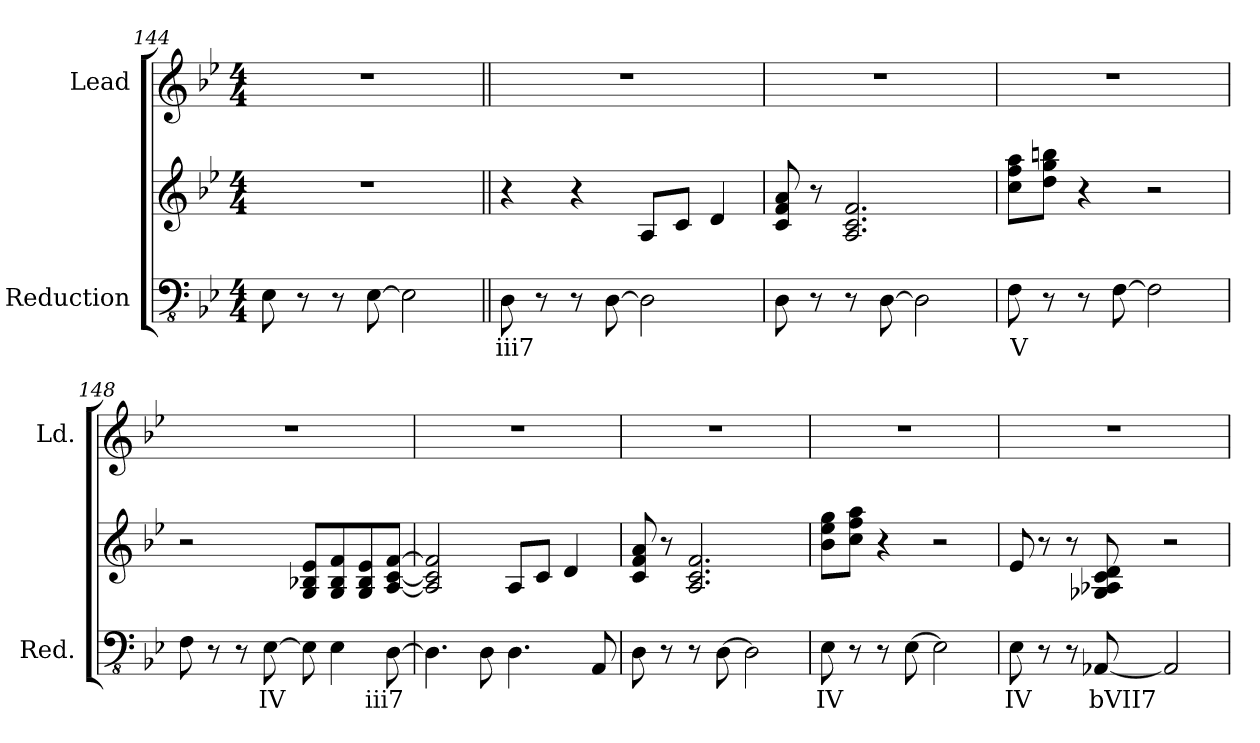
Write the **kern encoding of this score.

**kern	**text	**kern	**kern
*part2	*part2	*part2	*part1
*staff3	*staff3	*staff2	*staff1
*I"Reduction	*	*	*I"Lead
*I'Red.	*	*	*I'Ld.
*clefFv4	*	*clefG2	*clefG2
*k[b-e-]	*	*k[b-e-]	*k[b-e-]
*B-:	*	*B-:	*B-:
*M4/4	*	*M4/4	*M4/4
=144	=144	=144	=144
8EE-i\	.	1r	1r
8r	.	.	.
8r	.	.	.
[>8EE-i\	.	.	.
2EE-i\]	.	.	.
!!LO:LB:g=z
=145||	=145||	=145||	=145||
!	!LO:LY:b:color=#000000	!	!
8DDi\	iii7	4r	1r
8r	.	.	.
8r	.	4r	.
[>8DDi\	.	.	.
2DDi\]	.	8Ai/L	.
.	.	8ci/J	.
.	.	4di/	.
=146	=146	=146	=146
8DDi\	.	8ci/ 8fi 8ai	1r
8r	.	8r	.
8r	.	2.Ai/ 2.ci 2.fi	.
[>8DDi\	.	.	.
2DDi\]	.	.	.
=147	=147	=147	=147
!	!LO:LY:b:color=#000000	!	!
8FFi\	V	8cci\ 8ffi 8aaiL	1r
!	!LO:LY:b:color=#000000	!	!
8r	VI7	8ddi\ 8ggi 8bbniJ	.
8r	.	4r	.
[>8FFi\	.	.	.
2FFi\]	.	2r	.
=148	=148	=148	=148
8FFi\	.	2r	1r
8r	.	.	.
8r	.	.	.
!	!LO:LY:b:color=#000000	!	!
[>8EE-i\	IV	.	.
8EE-i\]	.	8Gi/ 8B-Xi 8e-iL	.
4EE-i\	.	8Gi/ 8B-i 8fi	.
.	.	8Gi/ 8B-i 8e-i	.
!	!LO:LY:b:color=#000000	!	!
[>8DDi\	iii7	[<8Ai/ [<8ci [>8fiJ	.
!!LO:LB:g=z
=149	=149	=149	=149
4.DDi\]	.	2Ai/] 2ci] 2fi]	1r
8DDi\	.	.	.
4.DDi\	.	8Ai/L	.
.	.	8ci/J	.
.	.	4di/	.
8AAAi/	.	.	.
=150	=150	=150	=150
8DDi\	.	8ci/ 8fi 8ai	1r
8r	.	8r	.
8r	.	2.Ai/ 2.ci 2.fi	.
[>8DDi\	.	.	.
2DDi\]	.	.	.
=151	=151	=151	=151
!	!LO:LY:b:color=#000000	!	!
8EE-i\	IV	8b-i\ 8ee-i 8ggiL	1r
!	!LO:LY:b:color=#000000	!	!
8r	V7	8cci\ 8ffi 8aaiJ	.
8r	.	4r	.
[>8EE-i\	.	.	.
2EE-i\]	.	2r	.
=152	=152	=152	=152
!	!LO:LY:b:color=#000000	!	!
8EE-i\	IV	8e-i/	1r
8r	.	8r	.
8r	.	8r	.
!	!LO:LY:b:color=#000000	!	!
[<8AAA-Xi/	bVII7	8G-Xi/ 8A-Xi 8ci 8di	.
2AAA-i/]	.	2r	.
=	=	=	=
*-	*-	*-	*-
